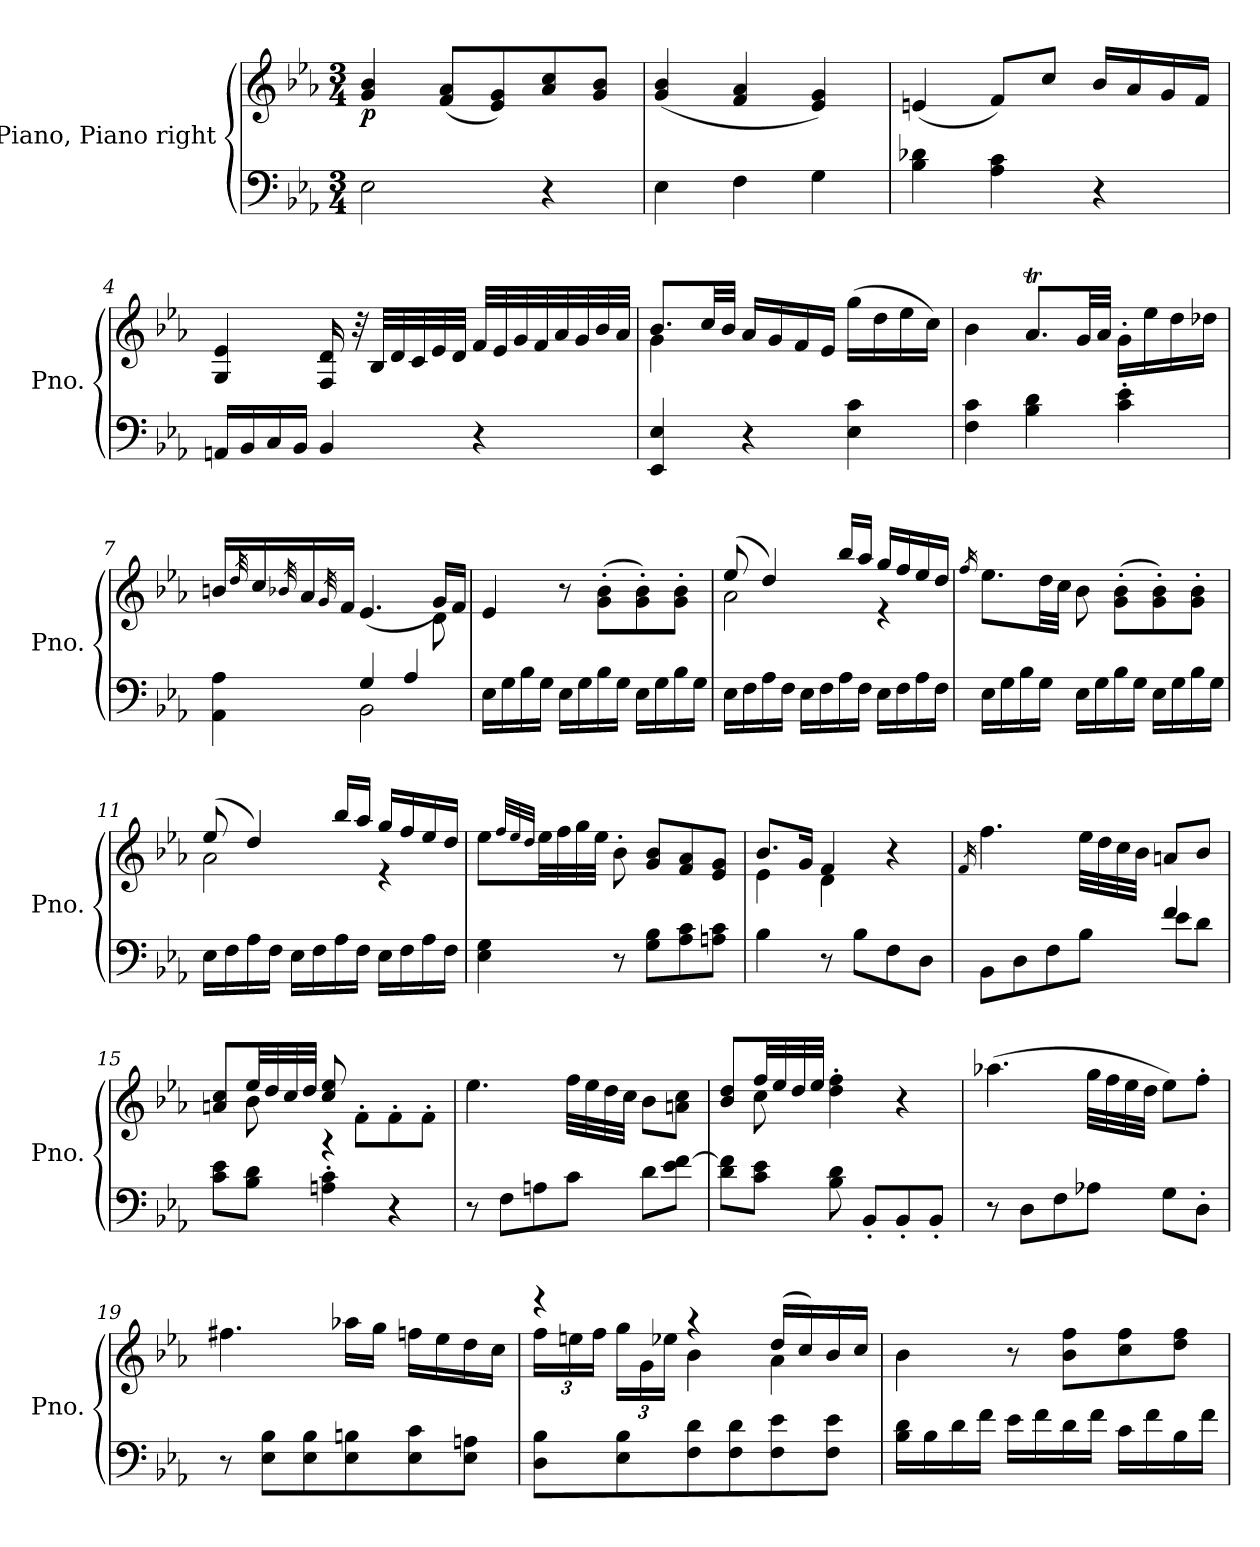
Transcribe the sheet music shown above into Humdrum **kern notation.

**kern	**kern	**dynam
*part1	*part1	*part1
*staff2	*staff1	*staff1/2
*I"Piano, Piano right	*	*
*I'Pno.	*	*
*clefF4	*clefG2	*
*k[b-e-a-]	*k[b-e-a-]	*
*M3/4	*M3/4	*
=1	=1	=1
!	!	!LO:DY:b
2E-\	4g/ 4b-/	p
.	(8f/ 8a-/L	.
.	8e-/ 8g/)	.
4r	8a-/ 8cc/	.
.	8g/ 8b-/J	.
=2	=2	=2
4E-\	(4g/ 4b-/	.
4F\	4f/ 4a-/	.
4G\	4e-/ 4g/)	.
=3	=3	=3
4B-\ 4d-X\	(4en/	.
4A-\ 4c\	8f/L)	.
.	8cc/J	.
4r	16b-/LL	.
.	16a-/	.
.	16g/	.
.	16f/JJ	.
=4	=4	=4
16AAn/LL	4G/ 4e-/	.
16BB-/	.	.
16C/	.	.
16BB-/JJ	.	.
4BB-/	16F/ 16d/	.
.	32r	.
.	32B-/LLL	.
.	32d/	.
.	32c/	.
.	32e-/	.
.	32d/JJJ	.
4r	32f/LLL	.
.	32e-/	.
.	32g/	.
.	32f/	.
.	32a-/	.
.	32g/	.
.	32b-/	.
.	32a-/JJJ	.
!!LO:LB:g=z
=5	=5	=5
*	*^	*
4EE-/ 4E-/	8.b-/L	4g\	.
.	32cc/LL	.	.
.	32b-/JJJ	.	.
4r	16a-/LL	2ryy	.
.	16g/	.	.
.	16f/	.	.
.	16e-/JJ	.	.
4E-\ 4c\	(16gg\LL	.	.
.	16dd\	.	.
.	16ee-\	.	.
.	16cc\JJ)	.	.
*	*v	*v	*
=6	=6	=6
4F\ 4c\	4b-\	.
4B-\ 4d\	8.a-T/L	.
.	32g/LL	.
.	32a-/JJJ	.
4c\' 4e-\'	16g'\LL	.
.	16ee-\	.
.	16dd\	.
.	16dd-X\JJ	.
=7	=7	=7
*^	*^	*
4AA-\ 4A-\	4ryy	16bn/LL	8ryy	.
.	.	32qdd/	.	.
.	.	16cc/	.	.
*	*	*v	*v	*
.	.	32qb-X/	.
.	.	16a-/	.
.	.	32qg/	.
.	.	16f/JJ	.
4G/	2BB-\	(4.e-/	.
4A-/	.	.	.
*	*	*^	*
.	.	16g/LL)	8d\	.
.	.	16f/JJ	.	.
*v	*v	*	*	*
*	*v	*v	*
=8	=8	=8
16E-\LL	4e-/	.
16G\	.	.
16B-\	.	.
16G\JJ	.	.
16E-\LL	8r	.
16G\	.	.
16B-\	(8g\' 8b-\'L	.
16G\JJ	.	.
16E-\LL	8g\' 8b-\')	.
16G\	.	.
16B-\	8g\' 8b-\'J	.
16G\JJ	.	.
!!LO:LB:g=z
=9	=9	=9
*	*^	*
16E-\LL	(8ee-/	2a-\	.
16F\	.	.	.
16A-\	4dd/)	.	.
16F\JJ	.	.	.
16E-\LL	.	.	.
16F\	.	.	.
16A-\	16bb-/LL	.	.
16F\JJ	16aa-/JJ	.	.
16E-\LL	16gg/LL	4r	.
16F\	16ff/	.	.
16A-\	16ee-/	.	.
16F\JJ	16dd/JJ	.	.
*	*v	*v	*
=10	=10	=10
.	16qff/	.
16E-\LL	8.ee-\L	.
16G\	.	.
16B-\	.	.
16G\JJ	32dd\LL	.
.	32cc\JJJ	.
16E-\LL	8b-\	.
16G\	.	.
16B-\	(8g\' 8b-\'L	.
16G\JJ	.	.
16E-\LL	8g\' 8b-\')	.
16G\	.	.
16B-\	8g\' 8b-\'J	.
16G\JJ	.	.
=11	=11	=11
*	*^	*
16E-\LL	(8ee-/	2a-\	.
16F\	.	.	.
16A-\	4dd/)	.	.
16F\JJ	.	.	.
16E-\LL	.	.	.
16F\	.	.	.
16A-\	16bb-/LL	.	.
16F\JJ	16aa-/JJ	.	.
16E-\LL	16gg/LL	4r	.
16F\	16ff/	.	.
16A-\	16ee-/	.	.
16F\JJ	16dd/JJ	.	.
*	*v	*v	*
!!LO:LB:g=z
=12	=12	=12
4E-\ 4G\	8ee-\L	.
.	32qff/LLL	.
.	32qee-/	.
.	32qdd/JJJ	.
.	32ee-\LL	.
.	32ff\	.
.	32gg\	.
.	32ee-\JJJ	.
8r	8b-'\	.
8G\ 8B-\L	8g/ 8b-/L	.
8A-\ 8c\	8f/ 8a-/	.
8An\ 8c\J	8e-/ 8g/J	.
=13	=13	=13
*	*^	*
4B-\	8.b-/L	4e-\	.
.	16g/Jk	.	.
8r	4f/	4d\	.
8B-\L	.	.	.
8F\	4r	4ryy	.
8D\J	.	.	.
*	*v	*v	*
=14	=14	=14
.	16qf/	.
*^	*	*
8BB-\L	2ryy	4.ff\	.
8D\	.	.	.
8F\	.	.	.
8B-\J	.	32ee-\LLL	.
.	.	32dd\	.
.	.	32cc\	.
.	.	32b-\JJJ	.
4f/	8e-\L	8an/L	.
.	8d\J	8b-/J	.
*v	*v	*	*
=15	=15	=15
*	*^	*
8c\ 8e-\L	8an/ 8cc/L	8ryy	.
8B-\ 8d\J	32ee-/LL	8b-\	.
.	32dd/	.	.
.	32cc/	.	.
.	32dd/JJJ	.	.
4An\' 4c\'	8cc/ 8ee-/	4r	.
.	8f'\L	.	.
4r	8f'\	4ryy	.
.	8f'\J	.	.
*	*v	*v	*
!!LO:LB:g=z
=16	=16	=16
8r	4.ee-\	.
8F\L	.	.
8An\	.	.
8c\J	32ff\LLL	.
.	32ee-\	.
.	32dd\	.
.	32cc\JJJ	.
8d\L	8b-\L	.
8e-\ [8f\J	8an\ 8cc\J	.
=17	=17	=17
*	*^	*
8d\ 8f\]L	8b-/ 8dd/L	8ryy	.
8c\ 8e-\J	32ff/LL	8cc\	.
.	32ee-/	.	.
.	32dd/	.	.
.	32ee-/JJJ	.	.
8B-\ 8d\	4dd\' 4ff\'	2ryy	.
8BB-'/L	.	.	.
8BB-'/	4r	.	.
8BB-'/J	.	.	.
*	*v	*v	*
=18	=18	=18
8r	(4.aa-X\	.
8D\L	.	.
8F\	.	.
8A-X\J	32gg\LLL	.
.	32ff\	.
.	32ee-\	.
.	32dd\JJJ	.
8G\L	8ee-\L)	.
8D'\J	8ff'\J	.
=19	=19	=19
8r	4.ff#X\	.
8E-\ 8B-\L	.	.
8E-\ 8B-\	.	.
8E-\ 8Bn\	16aa-X\LL	.
.	16gg\JJ	.
8E-\ 8c\	16ffn\LL	.
.	16ee-\	.
8E-\ 8An\J	16dd\	.
.	16cc\JJ	.
!!LO:LB:g=z
=20	=20	=20
*	*^	*
*	*	*Xbrackettup	*
8D\ 8B-\L	4r	24ff\LL	.
.	.	24een\	.
.	.	24ff\JJ	.
8E-\ 8B-\	.	24gg\LL	.
.	.	24g\	.
.	.	24ee-X\JJ	.
8F\ 8d\	4r	4b-\	.
8F\ 8d\	.	.	.
8F\ 8e-\	(16dd/LL	4a-\	.
.	16cc/)	.	.
8F\ 8e-\J	16b-/	.	.
.	16cc/JJ	.	.
*	*v	*v	*
=21	=21	=21
16B-\ 16d\LL	4b-\	.
16B-\	.	.
16d\	.	.
16f\JJ	.	.
16e-\LL	8r	.
16f\	.	.
16d\	8b-\ 8ff\L	.
16f\JJ	.	.
16c\LL	8cc\ 8ff\	.
16f\	.	.
16B-\	8dd\ 8ff\J	.
16f\JJ	.	.
=	=	=
*-	*-	*-
